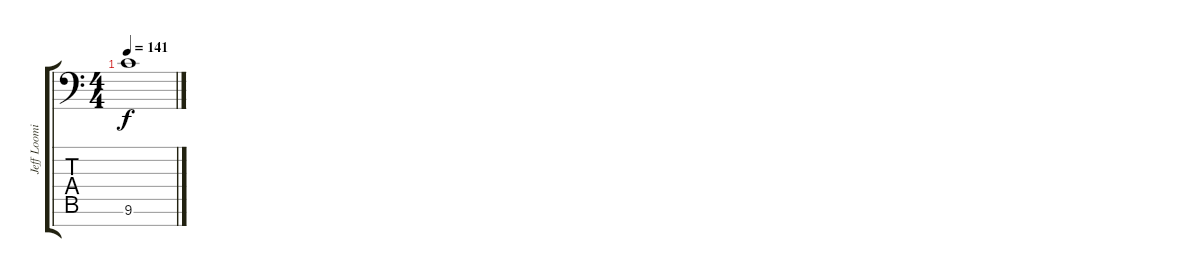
\track ("Jeff Loomis Solo" "Jeff Loomi") {instrument distortionguitar}
\staff {score tabs}
\tuning (Eb4 Bb3 Gb3 Db3 Ab2 Eb2 Bb1) {hide}
\ts (4 4)
\tempo 141
\clef f4
\ks c
9.6.1{dy f}
